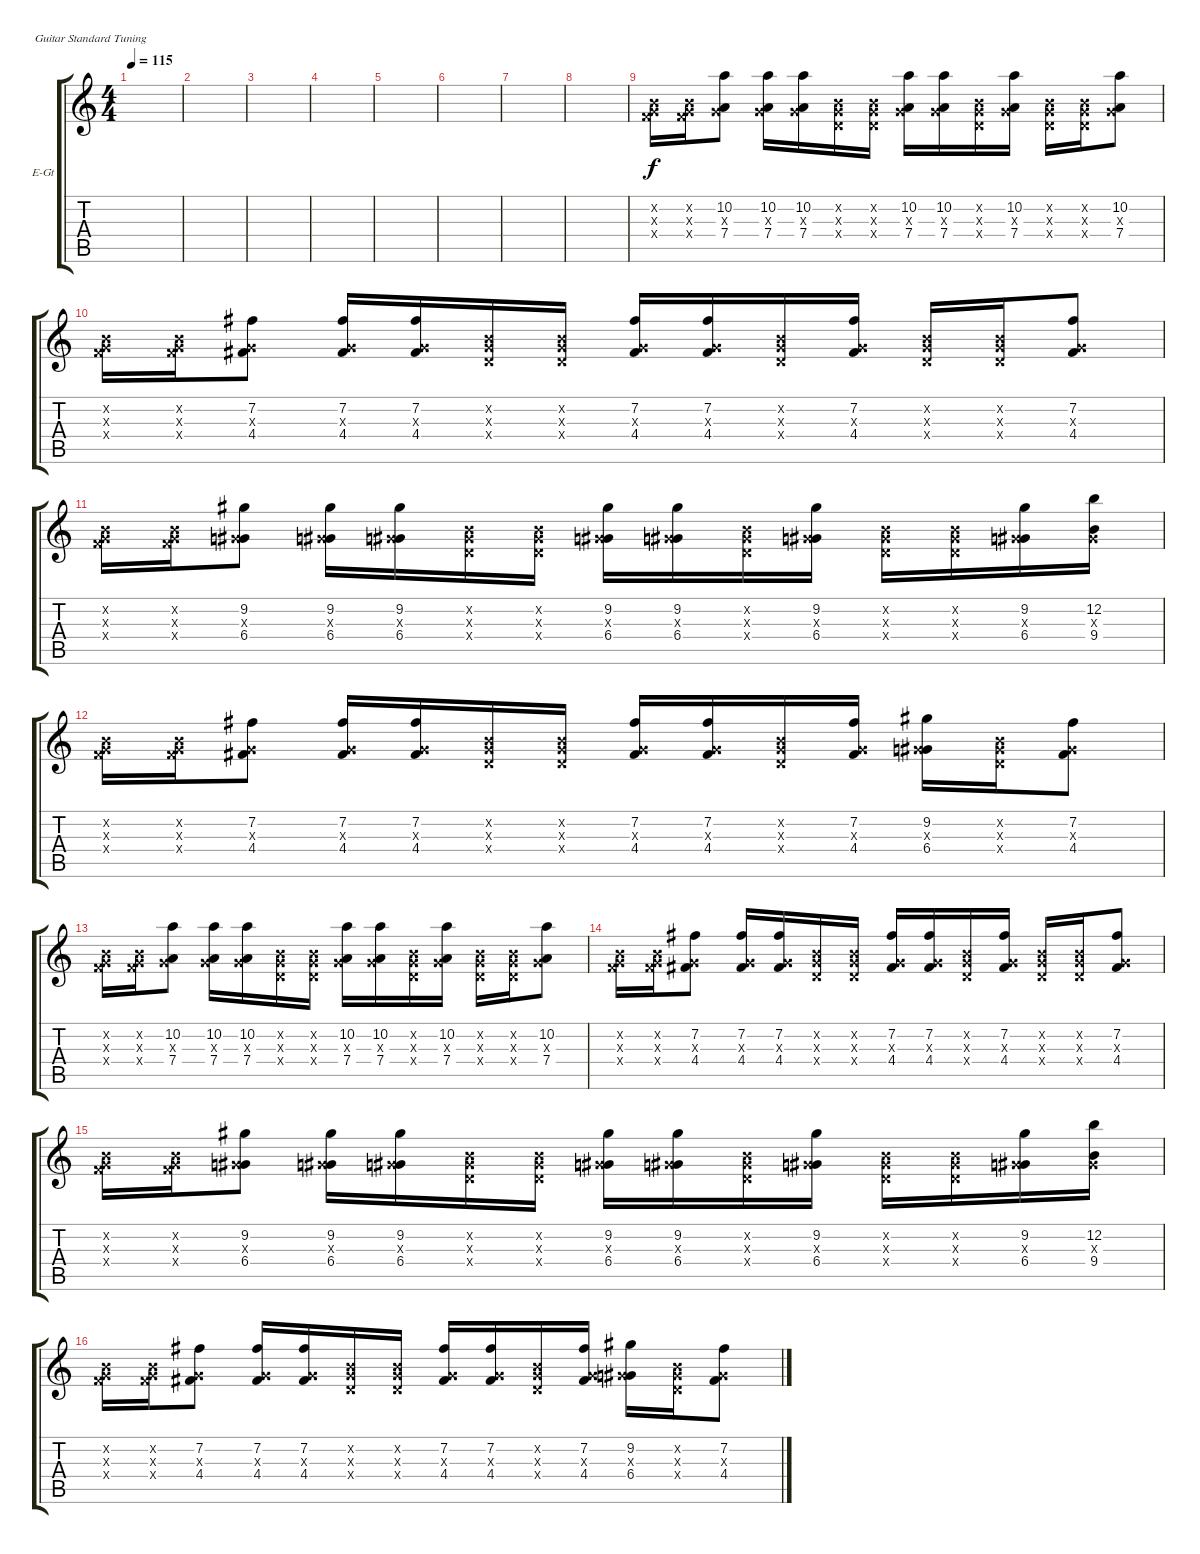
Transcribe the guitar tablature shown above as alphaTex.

\defaultSystemsLayout 4
\bracketExtendMode groupsimilarinstruments
\firstSystemTrackNameOrientation horizontal
\otherSystemsTrackNameOrientation horizontal
\track ("Electric Guitar" "E-Gt") {instrument overdrivenguitar}
\staff {score tabs}
\tuning (E4 B3 G3 D3 A2 E2)
\ts (4 4)
\tempo 115
\clef g2
\ks c
|
|
|
|
|
|
|
|
(3.4{x} 0.3{x} 0.2{x}).16 (3.4{x} 0.3{x} 0.2{x}).16 (7.4 10.2 0.3{x}).8 (7.4 0.3{x} 10.2).16 (7.4 0.3{x} 10.2).16 (0.4{x} 0.3{x} 0.2{x}).16 (0.4{x} 0.2{x} 0.3{x}).16 (7.4 0.3{x} 10.2).16 (7.4 0.3{x} 10.2).16 (0.4{x} 0.2{x} 0.3{x}).16 (7.4 0.3{x} 10.2).16 (0.4{x} 0.3{x} 0.2{x}).16 (0.4{x} 0.2{x} 0.3{x}).16 (7.4 0.3{x} 10.2).8 |
(3.4{x} 0.3{x} 0.2{x}).16 (3.4{x} 0.3{x} 0.2{x}).16 (4.4 7.2 0.3{x}).8 (4.4 0.3{x} 7.2).16 (4.4 0.3{x} 7.2).16 (0.4{x} 0.3{x} 0.2{x}).16 (0.4{x} 0.2{x} 0.3{x}).16 (4.4 0.3{x} 7.2).16 (4.4 0.3{x} 7.2).16 (0.4{x} 0.2{x} 0.3{x}).16 (4.4 0.3{x} 7.2).16 (0.4{x} 0.3{x} 0.2{x}).16 (0.4{x} 0.2{x} 0.3{x}).16 (4.4 0.3{x} 7.2).8 |
(3.4{x} 0.3{x} 0.2{x}).16 (3.4{x} 0.3{x} 0.2{x}).16 (6.4 9.2 0.3{x}).8 (6.4 0.3{x} 9.2).16 (6.4 0.3{x} 9.2).16 (0.4{x} 0.3{x} 0.2{x}).16 (0.4{x} 0.2{x} 0.3{x}).16 (6.4 0.3{x} 9.2).16 (6.4 0.3{x} 9.2).16 (0.4{x} 0.2{x} 0.3{x}).16 (6.4 0.3{x} 9.2).16 (0.4{x} 0.3{x} 0.2{x}).16 (0.4{x} 0.2{x} 0.3{x}).16 (6.4 0.3{x} 9.2).16 (9.4 12.2 0.3{x}).16 |
(3.4{x} 0.3{x} 0.2{x}).16 (3.4{x} 0.3{x} 0.2{x}).16 (4.4 7.2 0.3{x}).8 (4.4 0.3{x} 7.2).16 (4.4 0.3{x} 7.2).16 (0.4{x} 0.3{x} 0.2{x}).16 (0.4{x} 0.2{x} 0.3{x}).16 (4.4 0.3{x} 7.2).16 (4.4 0.3{x} 7.2).16 (0.4{x} 0.2{x} 0.3{x}).16 (4.4 0.3{x} 7.2).16 (6.4 9.2 0.3{x}).16 (0.4{x} 0.3{x} 0.2{x}).16 (4.4 7.2 0.3{x}).8 |
(3.4{x} 0.3{x} 0.2{x}).16 (3.4{x} 0.3{x} 0.2{x}).16 (7.4 10.2 0.3{x}).8 (7.4 0.3{x} 10.2).16 (7.4 0.3{x} 10.2).16 (0.4{x} 0.3{x} 0.2{x}).16 (0.4{x} 0.2{x} 0.3{x}).16 (7.4 0.3{x} 10.2).16 (7.4 0.3{x} 10.2).16 (0.4{x} 0.2{x} 0.3{x}).16 (7.4 0.3{x} 10.2).16 (0.4{x} 0.3{x} 0.2{x}).16 (0.4{x} 0.2{x} 0.3{x}).16 (7.4 0.3{x} 10.2).8 |
(3.4{x} 0.3{x} 0.2{x}).16 (3.4{x} 0.3{x} 0.2{x}).16 (4.4 7.2 0.3{x}).8 (4.4 0.3{x} 7.2).16 (4.4 0.3{x} 7.2).16 (0.4{x} 0.3{x} 0.2{x}).16 (0.4{x} 0.2{x} 0.3{x}).16 (4.4 0.3{x} 7.2).16 (4.4 0.3{x} 7.2).16 (0.4{x} 0.2{x} 0.3{x}).16 (4.4 0.3{x} 7.2).16 (0.4{x} 0.3{x} 0.2{x}).16 (0.4{x} 0.2{x} 0.3{x}).16 (4.4 0.3{x} 7.2).8 |
(3.4{x} 0.3{x} 0.2{x}).16 (3.4{x} 0.3{x} 0.2{x}).16 (6.4 9.2 0.3{x}).8 (6.4 0.3{x} 9.2).16 (6.4 0.3{x} 9.2).16 (0.4{x} 0.3{x} 0.2{x}).16 (0.4{x} 0.2{x} 0.3{x}).16 (6.4 0.3{x} 9.2).16 (6.4 0.3{x} 9.2).16 (0.4{x} 0.2{x} 0.3{x}).16 (6.4 0.3{x} 9.2).16 (0.4{x} 0.3{x} 0.2{x}).16 (0.4{x} 0.2{x} 0.3{x}).16 (6.4 0.3{x} 9.2).16 (9.4 12.2 0.3{x}).16 |
(3.4{x} 0.3{x} 0.2{x}).16 (3.4{x} 0.3{x} 0.2{x}).16 (4.4 7.2 0.3{x}).8 (4.4 0.3{x} 7.2).16 (4.4 0.3{x} 7.2).16 (0.4{x} 0.3{x} 0.2{x}).16 (0.4{x} 0.2{x} 0.3{x}).16 (4.4 0.3{x} 7.2).16 (4.4 0.3{x} 7.2).16 (0.4{x} 0.2{x} 0.3{x}).16 (4.4 0.3{x} 7.2).16 (6.4 9.2 0.3{x}).16 (0.4{x} 0.3{x} 0.2{x}).16 (4.4 7.2 0.3{x}).8
